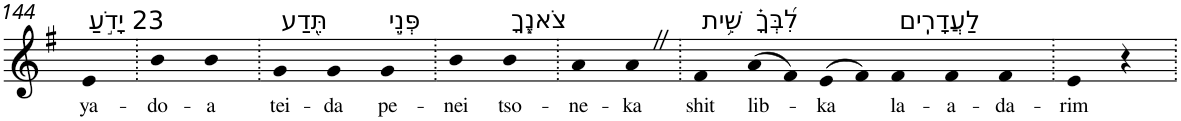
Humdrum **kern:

**kern	**text
*part1	*part1
*staff1	*staff1
*I"Piano	*
*I'Pno	*
!!LO:PB:g=z
*clefG2	*
*k[f#]	*
*G:	*
=144	=144
!LO:TX:a:t=23 יָדֹ֣עַ	!
!	!LO:LY:b
4e	ya-
=145.	=145.
!	!LO:LY:b
4b	-do-
!	!LO:LY:b
4b	-a
=146.	=146.
!LO:TX:a:t=תֵּ֭דַע	!
!	!LO:LY:b
4g	tei-
!	!LO:LY:b
4g	-da
!LO:TX:a:t=פְּנֵ֣י	!
!	!LO:LY:b
4g	pe-
=147.	=147.
!	!LO:LY:b
4b	-nei
!LO:TX:a:t=צֹאנֶ֑ךָ	!
!	!LO:LY:b
4b	tso-
=148.	=148.
!	!LO:LY:b
4a	-ne-
!	!LO:LY:b
4aZ	-ka
=149.	=149.
!LO:TX:a:t=שִׁ֥ית	!
!	!LO:LY:b
4f#	shit
!LO:TX:a:t=לִ֝בְּךָ֗	!
!	!LO:LY:b
(>8a	lib-
8f#)	.
!	!LO:LY:b
(>8e	-ka
8f#)	.
!LO:TX:a:t=לַעֲדָרִֽים	!
!	!LO:LY:b
4f#	la-
!	!LO:LY:b
4f#	-a-
!	!LO:LY:b
4f#	-da-
=150.	=150.
!	!LO:LY:b
4e	-rim
4r	.
=.	=.
*-	*-
